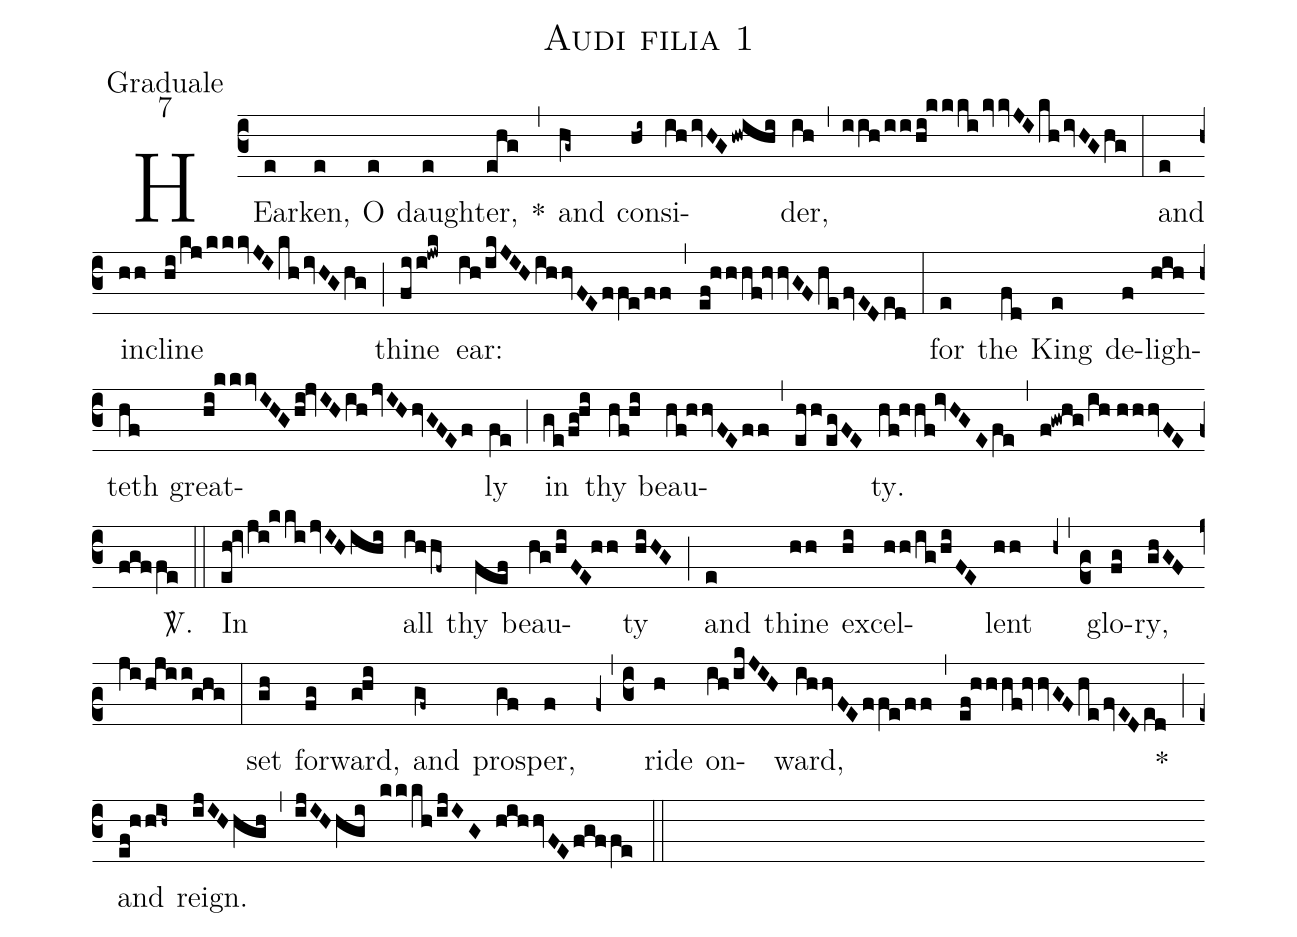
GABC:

name:Audi filia 1;
office-part:Graduale;
mode:7;
%%
(c3) HEar(e)ken,(e) O(e) daugh(e)ter,(ehg) *(,) and(hg~) con(hi~)si(ih/.ivHG/hwihi)der,(ih) (,) (iih/ii/hi!kkki/kvvJI/kh/ivHGhg) (:) and(e) in(hh)cline(hi/kj/kkkvJI/kh/ivHGhg) (;) thine(fii!jwk) ear:(ih/ikJIH/ihhvFE/ffe/ff) (,) (ef!hhhf!hvvGF/he/fvEDed) (:) for(e) the(fd) King(e) de(f)ligh(hih)teth(hf) great(hi!kkkvIHG/hi!jvIH/ih/jvIH/hvGFEf)ly(fe) (;) in(ge/fg!hi) thy(hf!hi) beau(hf!hhvFEff,ehh/egFE)ty.(hf!hhf!ivHGEfe) (,) (f!gwhg/ih//hhhvFE/fgffe) <sp>V/</sp>.(::) In(eh!iv/ji!kki/jvIHihi) all(ihhf~) thy(fef) beau(hg/hiFE!hh)ty(hiHG) (;) and(e) thine(hh) ex(hi)cel(hh/ig/hiFE)lent(hh) (z0,c2) glo(fg)ry,(ghGF/ji/hjii!ghg) (:) set(gh) for(fg)ward,(g!hi) and(gf~) pros(gf)per,(f) (z0,c3) ride(h) on(ih/ikJIH)ward,(ihhvFE/ffe/ff) (,) (ef!hhhf!hvvGF/he/fvEDed) *(;) and(ef!hhih~) reign.(ijIHhgh) (,) (ijIHhgi kkkh/ijIG hihhvFE/fgffe) (::)
